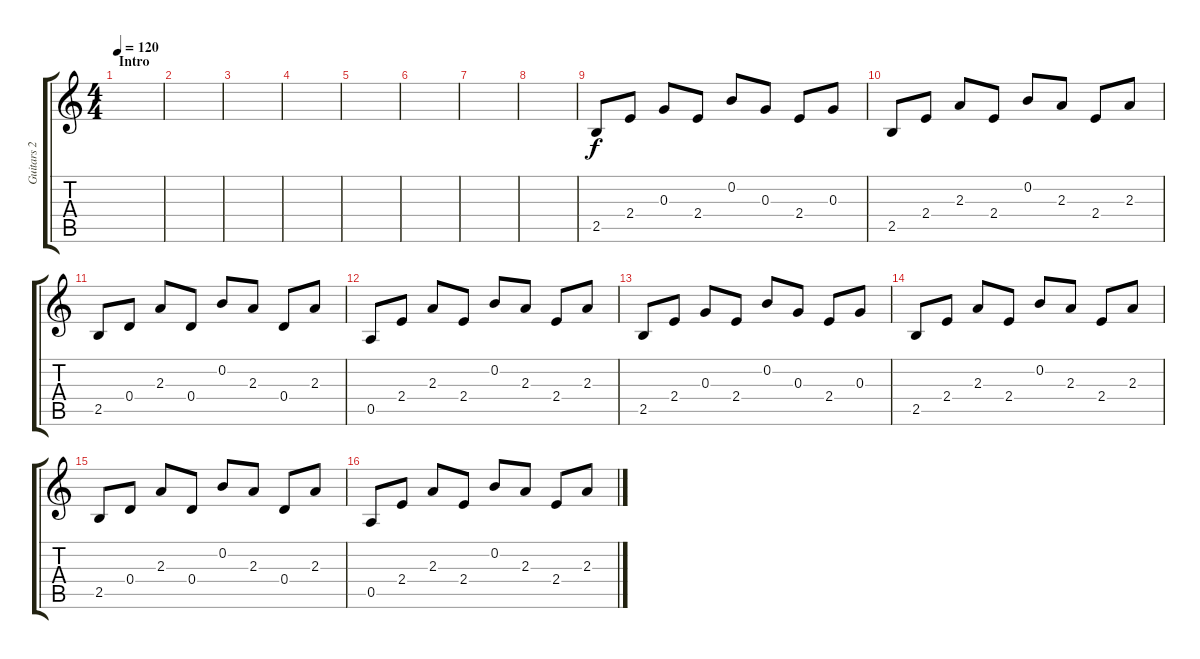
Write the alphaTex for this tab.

\track ("Guitars 2" "Guitars 2") {instrument electricguitarmuted}
\staff {score tabs}
\tuning (E4 B3 G3 D3 A2 E2) {hide}
\ts (4 4)
\section ("" "Intro")
\tempo 120
\clef g2
\ks c
|
|
|
|
|
|
|
|
2.5.8 2.4.8 0.3.8 2.4.8 0.2.8 0.3.8 2.4.8 0.3.8 |
2.5.8 2.4.8 2.3.8 2.4.8 0.2.8 2.3.8 2.4.8 2.3.8 |
2.5.8 0.4.8 2.3.8 0.4.8 0.2.8 2.3.8 0.4.8 2.3.8 |
0.5.8 2.4.8 2.3.8 2.4.8 0.2.8 2.3.8 2.4.8 2.3.8 |
2.5.8 2.4.8 0.3.8 2.4.8 0.2.8 0.3.8 2.4.8 0.3.8 |
2.5.8 2.4.8 2.3.8 2.4.8 0.2.8 2.3.8 2.4.8 2.3.8 |
2.5.8 0.4.8 2.3.8 0.4.8 0.2.8 2.3.8 0.4.8 2.3.8 |
0.5.8 2.4.8 2.3.8 2.4.8 0.2.8 2.3.8 2.4.8 2.3.8
